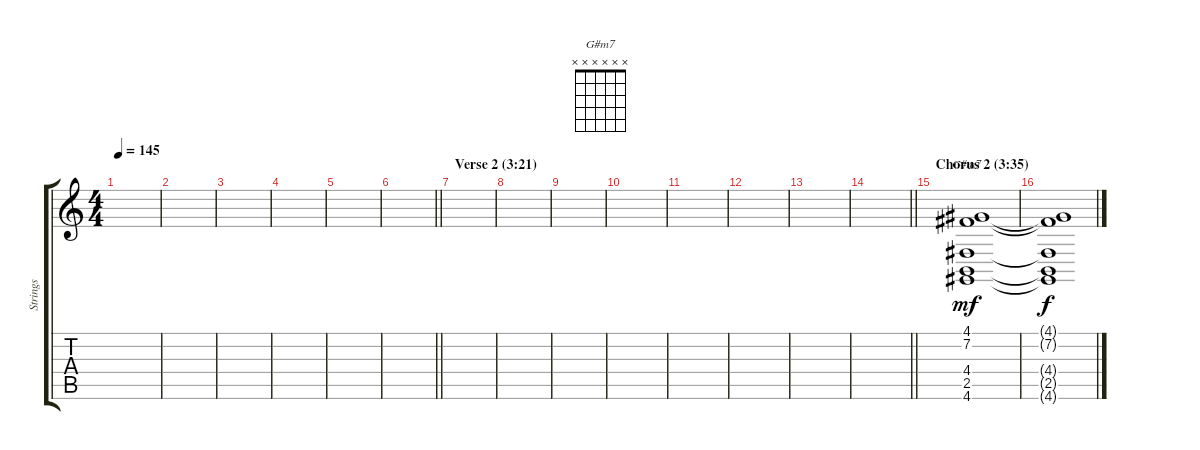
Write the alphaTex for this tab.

\track ("Strings" "Strings") {instrument stringensemble1}
\staff {score tabs}
\tuning (E4 B3 G3 D3 A2 E2) {hide}
\chord ("G#m7" x x x x x x)
\ts (4 4)
\tempo 145
\clef g2
\ks c
|
|
|
|
|
\barLineRight lightlight
|
\section ("" "Verse 2 (3:21)")
|
|
|
|
|
|
|
\barLineRight lightlight
|
\section ("" "Chorus 2 (3:35)")
(4.1 7.2 4.4 2.5 4.6).1{ch "G#m7" dy mf} |
(4.1{t} 7.2{t} 4.4{t} 2.5{t} 4.6{t}).1{dy f}
